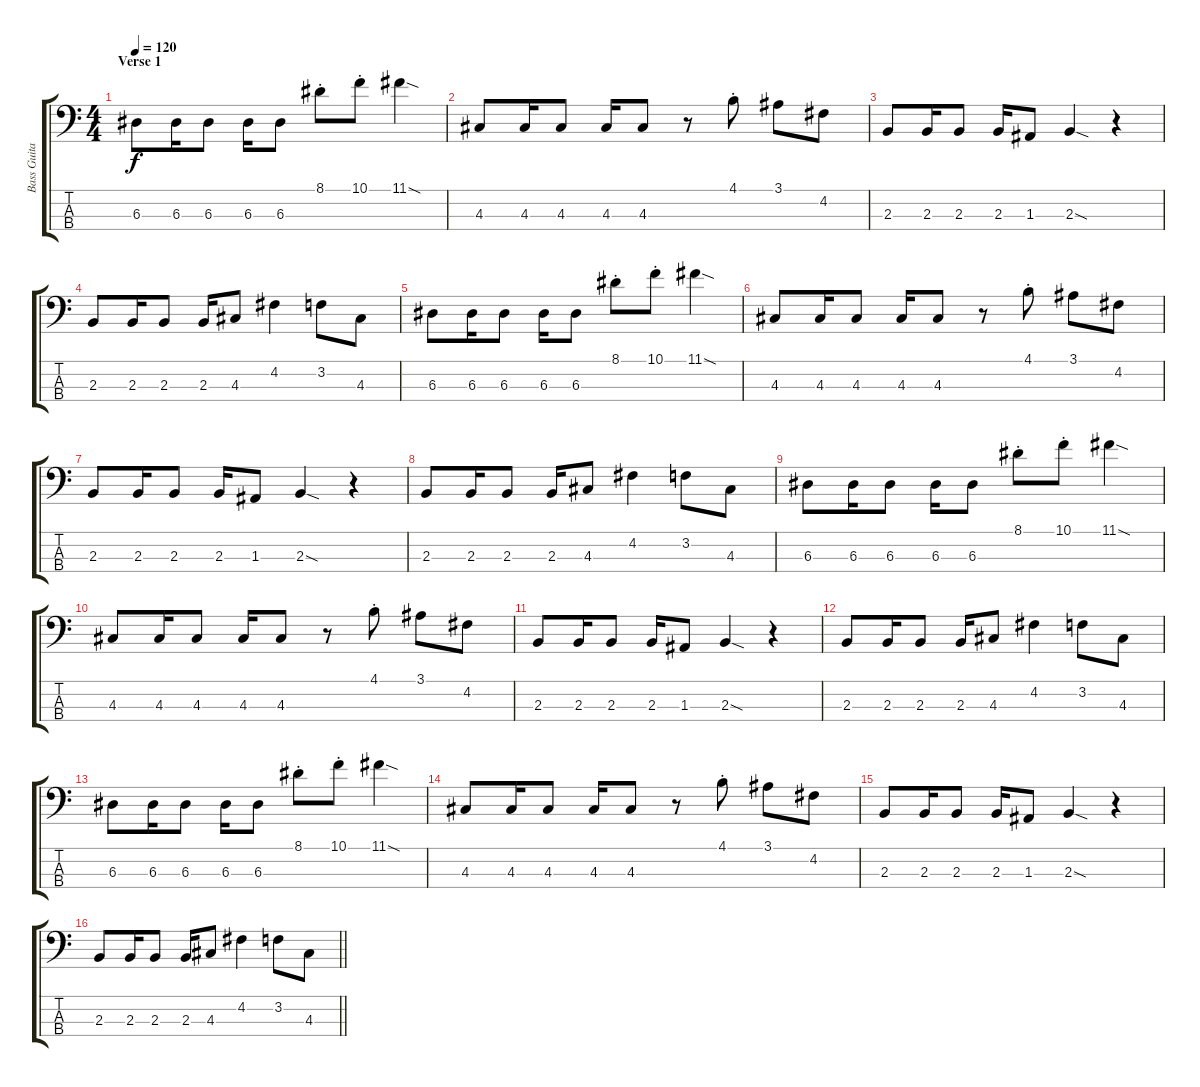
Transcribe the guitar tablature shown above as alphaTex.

\track ("Bass Guitar" "Bass Guita") {instrument slapbass1}
\staff {score tabs}
\tuning (G2 D2 A1 E1) {hide}
\ts (4 4)
\section ("" "Verse 1")
\tempo 120
\clef f4
\ks c
6.3.8{dy f} 6.3.16 6.3.8 6.3.16 6.3.8 8.1{st}.8 10.1{st}.8 11.1{sod}.4 |
4.3.8 4.3.16 4.3.8 4.3.16 4.3.8 r.8 4.1{st}.8 3.1.8 4.2.8 |
2.3.8 2.3.16 2.3.8 2.3.16 1.3.8 2.3{sod}.4 r.4 |
2.3.8 2.3.16 2.3.8 2.3.16 4.3.8 4.2.4 3.2.8 4.3.8 |
6.3.8 6.3.16 6.3.8 6.3.16 6.3.8 8.1{st}.8 10.1{st}.8 11.1{sod}.4 |
4.3.8 4.3.16 4.3.8 4.3.16 4.3.8 r.8 4.1{st}.8 3.1.8 4.2.8 |
2.3.8 2.3.16 2.3.8 2.3.16 1.3.8 2.3{sod}.4 r.4 |
2.3.8 2.3.16 2.3.8 2.3.16 4.3.8 4.2.4 3.2.8 4.3.8 |
6.3.8 6.3.16 6.3.8 6.3.16 6.3.8 8.1{st}.8 10.1{st}.8 11.1{sod}.4 |
4.3.8 4.3.16 4.3.8 4.3.16 4.3.8 r.8 4.1{st}.8 3.1.8 4.2.8 |
2.3.8 2.3.16 2.3.8 2.3.16 1.3.8 2.3{sod}.4 r.4 |
2.3.8 2.3.16 2.3.8 2.3.16 4.3.8 4.2.4 3.2.8 4.3.8 |
6.3.8 6.3.16 6.3.8 6.3.16 6.3.8 8.1{st}.8 10.1{st}.8 11.1{sod}.4 |
4.3.8 4.3.16 4.3.8 4.3.16 4.3.8 r.8 4.1{st}.8 3.1.8 4.2.8 |
2.3.8 2.3.16 2.3.8 2.3.16 1.3.8 2.3{sod}.4 r.4 |
\barLineRight lightlight
2.3.8 2.3.16 2.3.8 2.3.16 4.3.8 4.2.4 3.2.8 4.3.8
